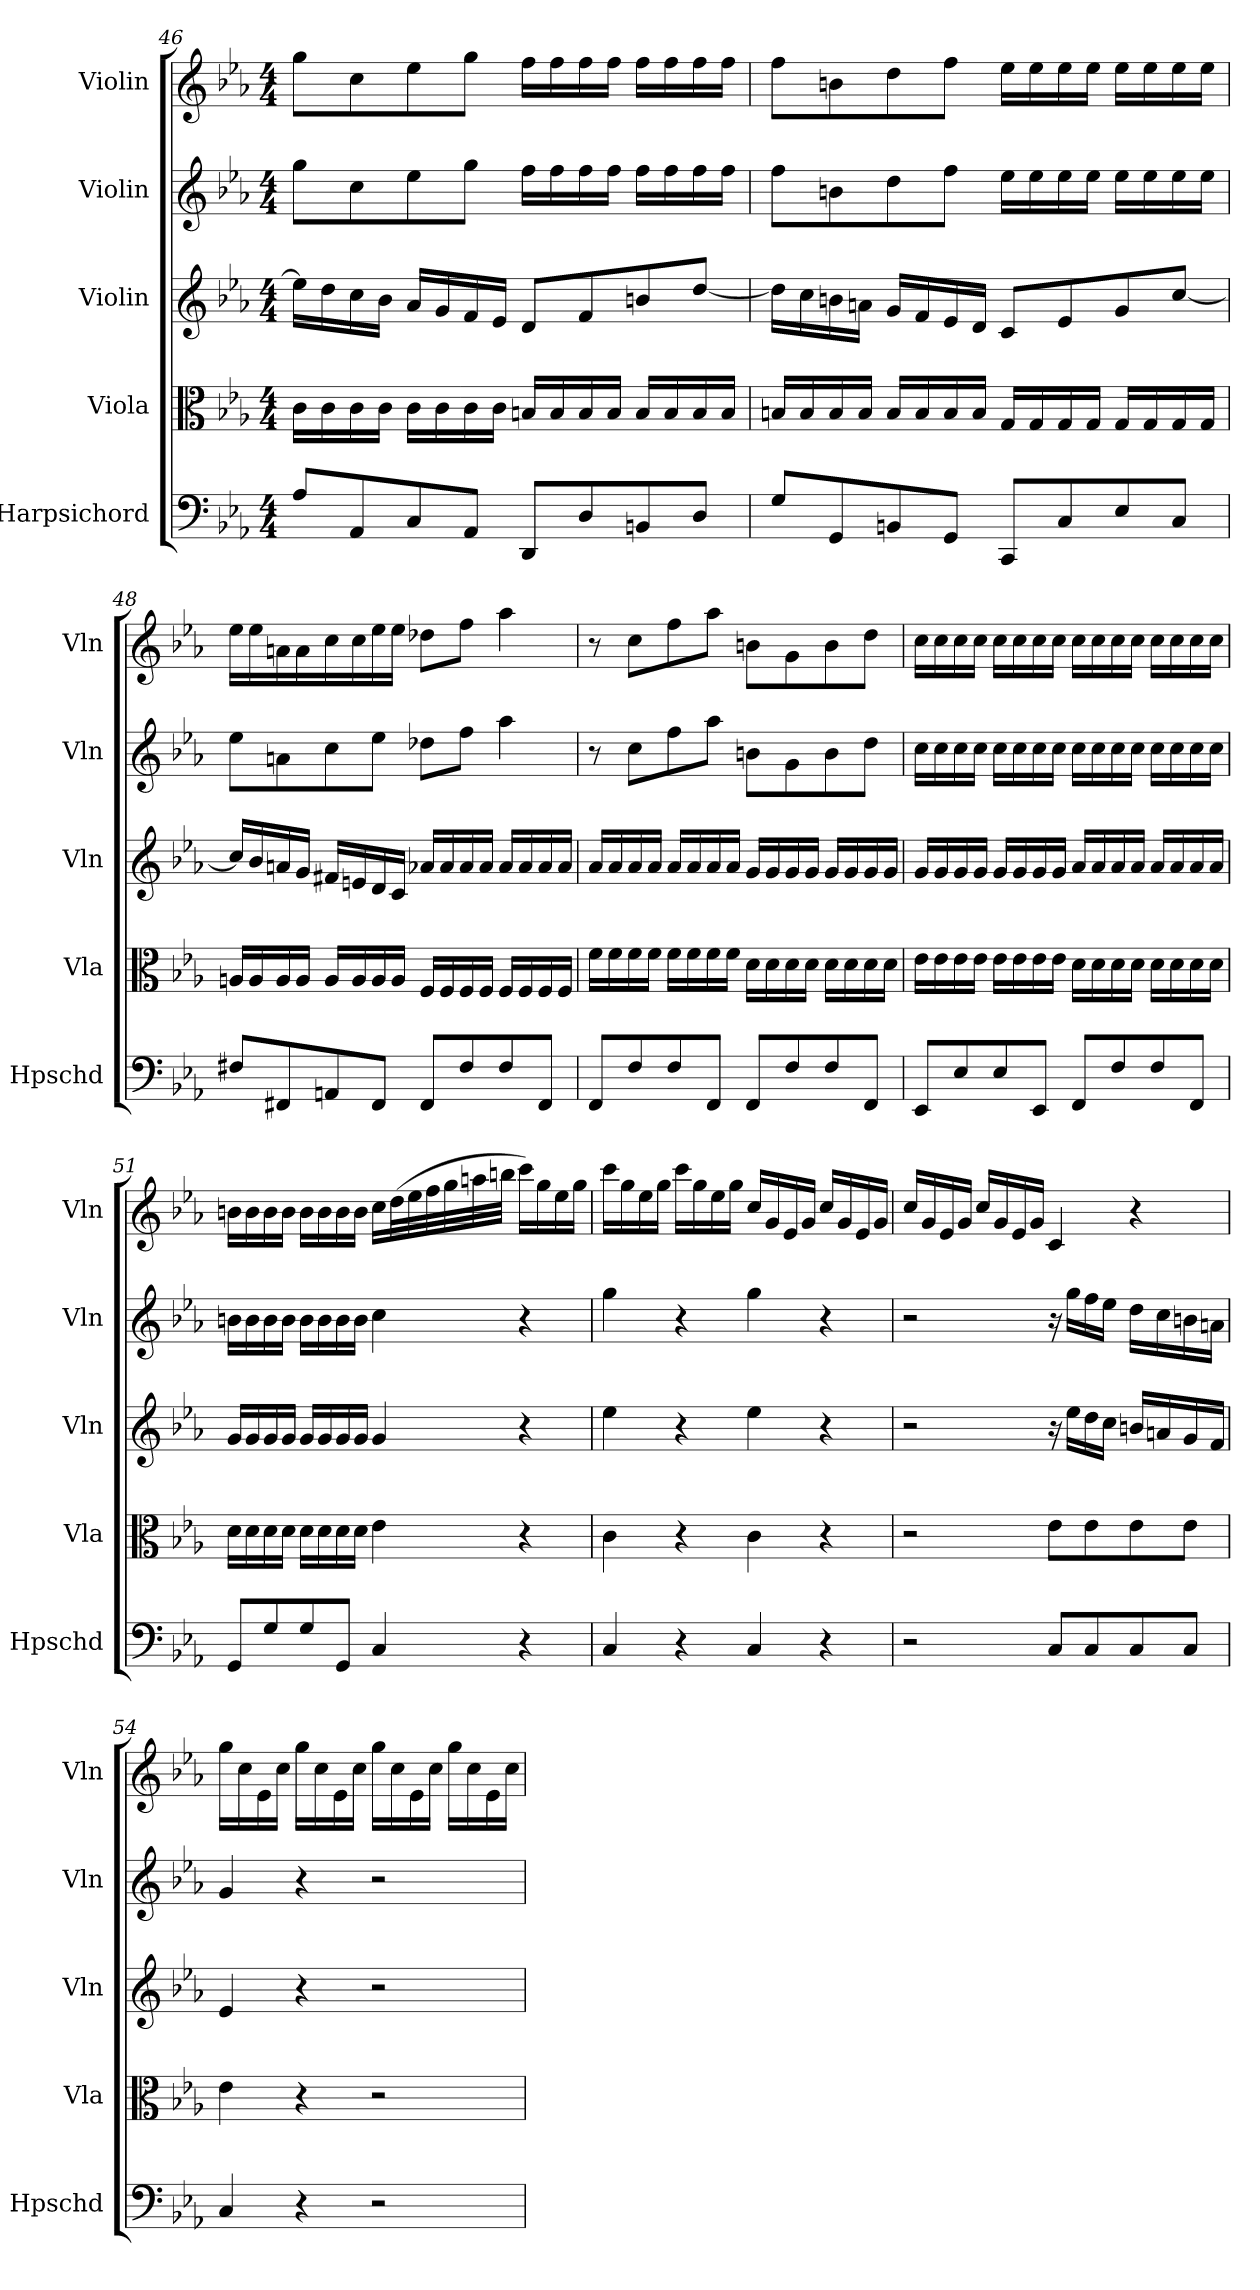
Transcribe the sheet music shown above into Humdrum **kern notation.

**kern	**kern	**kern	**kern	**kern
*part5	*part4	*part3	*part2	*part1
*staff5	*staff4	*staff3	*staff2	*staff1
*I"Harpsichord	*I"Viola	*I"Violin	*I"Violin	*I"Violin
*I'Hpschd	*I'Vla	*I'Vln	*I'Vln	*I'Vln
*clefF4	*clefC3	*clefG2	*clefG2	*clefG2
*k[b-e-a-]	*k[b-e-a-]	*k[b-e-a-]	*k[b-e-a-]	*k[b-e-a-]
*M4/4	*M4/4	*M4/4	*M4/4	*M4/4
=46	=46	=46	=46	=46
8A-/L	16c\LL	16ee-\LL]	8gg\L	8gg\L
.	16c\	16dd\	.	.
8AA-/	16c\	16cc\	8cc\	8cc\
.	16c\JJ	16b-\JJ	.	.
8C/	16c\LL	16a-/LL	8ee-\	8ee-\
.	16c\	16g/	.	.
8AA-/J	16c\	16f/	8gg\J	8gg\J
.	16c\JJ	16e-/JJ	.	.
8DD/L	16Bn/LL	8d/L	16ff\LL	16ff\LL
.	16B/	.	16ff\	16ff\
8D/	16B/	8f/	16ff\	16ff\
.	16B/JJ	.	16ff\JJ	16ff\JJ
8BBn/	16B/LL	8bn/	16ff\LL	16ff\LL
.	16B/	.	16ff\	16ff\
8D/J	16B/	[8dd/J	16ff\	16ff\
.	16B/JJ	.	16ff\JJ	16ff\JJ
=47	=47	=47	=47	=47
8G/L	16Bn/LL	16dd\LL]	8ff\L	8ff\L
.	16B/	16cc\	.	.
8GG/	16B/	16bn\	8bn\	8bn\
.	16B/JJ	16an\JJ	.	.
8BBn/	16B/LL	16g/LL	8dd\	8dd\
.	16B/	16f/	.	.
8GG/J	16B/	16e-/	8ff\J	8ff\J
.	16B/JJ	16d/JJ	.	.
8CC/L	16G/LL	8c/L	16ee-\LL	16ee-\LL
.	16G/	.	16ee-\	16ee-\
8C/	16G/	8e-/	16ee-\	16ee-\
.	16G/JJ	.	16ee-\JJ	16ee-\JJ
8E-/	16G/LL	8g/	16ee-\LL	16ee-\LL
.	16G/	.	16ee-\	16ee-\
8C/J	16G/	[8cc/J	16ee-\	16ee-\
.	16G/JJ	.	16ee-\JJ	16ee-\JJ
=48	=48	=48	=48	=48
8F#X/L	16An/LL	16cc/LL]	8ee-\L	16ee-\LL
.	16A/	16b-/	.	16ee-\
8FF#X/	16A/	16an/	8an\	16an\
.	16A/JJ	16g/JJ	.	16a\
8AAn/	16A/LL	16f#X/LL	8cc\	16cc\
.	16A/	16en/	.	16cc\
8FF#/J	16A/	16d/	8ee-\J	16ee-\
.	16A/JJ	16c/JJ	.	16ee-\JJ
8FF#/L	16F/LL	16a-X/LL	8dd-X\L	8dd-X\L
.	16F/	16a-/	.	.
8F#/	16F/	16a-/	8ff\J	8ff\J
.	16F/JJ	16a-/JJ	.	.
8F#/	16F/LL	16a-/LL	4aa-\	4aa-\
.	16F/	16a-/	.	.
8FF#/J	16F/	16a-/	.	.
.	16F/JJ	16a-/JJ	.	.
=49	=49	=49	=49	=49
8FF/L	16f\LL	16a-/LL	8r	8r
.	16f\	16a-/	.	.
8F/	16f\	16a-/	8cc\L	8cc\L
.	16f\JJ	16a-/JJ	.	.
8F/	16f\LL	16a-/LL	8ff\	8ff\
.	16f\	16a-/	.	.
8FF/J	16f\	16a-/	8aa-\J	8aa-\J
.	16f\JJ	16a-/JJ	.	.
8FF/L	16d\LL	16g/LL	8bn\L	8bn\L
.	16d\	16g/	.	.
8F/	16d\	16g/	8g\	8g\
.	16d\JJ	16g/JJ	.	.
8F/	16d\LL	16g/LL	8b\	8b\
.	16d\	16g/	.	.
8FF/J	16d\	16g/	8dd\J	8dd\J
.	16d\JJ	16g/JJ	.	.
=50	=50	=50	=50	=50
8EE-/L	16e-\LL	16g/LL	16cc\LL	16cc\LL
.	16e-\	16g/	16cc\	16cc\
8E-/	16e-\	16g/	16cc\	16cc\
.	16e-\JJ	16g/JJ	16cc\JJ	16cc\JJ
8E-/	16e-\LL	16g/LL	16cc\LL	16cc\LL
.	16e-\	16g/	16cc\	16cc\
8EE-/J	16e-\	16g/	16cc\	16cc\
.	16e-\JJ	16g/JJ	16cc\JJ	16cc\JJ
8FF/L	16d\LL	16a-/LL	16cc\LL	16cc\LL
.	16d\	16a-/	16cc\	16cc\
8F/	16d\	16a-/	16cc\	16cc\
.	16d\JJ	16a-/JJ	16cc\JJ	16cc\JJ
8F/	16d\LL	16a-/LL	16cc\LL	16cc\LL
.	16d\	16a-/	16cc\	16cc\
8FF/J	16d\	16a-/	16cc\	16cc\
.	16d\JJ	16a-/JJ	16cc\JJ	16cc\JJ
=51	=51	=51	=51	=51
8GG/L	16d\LL	16g/LL	16bn\LL	16bn\LL
.	16d\	16g/	16b\	16b\
8G/	16d\	16g/	16b\	16b\
.	16d\JJ	16g/JJ	16b\JJ	16b\JJ
8G/	16d\LL	16g/LL	16b\LL	16b\LL
.	16d\	16g/	16b\	16b\
8GG/J	16d\	16g/	16b\	16b\
.	16d\JJ	16g/JJ	16b\JJ	16b\JJ
4C/	4e-\	4g/	4cc\	16cc\LL
.	.	.	.	(32dd\L
.	.	.	.	32ee-\
.	.	.	.	32ff\
.	.	.	.	32gg\
.	.	.	.	32aan\
.	.	.	.	32bbn\JJJ
4r	4r	4r	4r	16ccc\LL)
.	.	.	.	16gg\
.	.	.	.	16ee-\
.	.	.	.	16gg\JJ
=52	=52	=52	=52	=52
4C/	4c\	4ee-\	4gg\	16ccc\LL
.	.	.	.	16gg\
.	.	.	.	16ee-\
.	.	.	.	16gg\JJ
4r	4r	4r	4r	16ccc\LL
.	.	.	.	16gg\
.	.	.	.	16ee-\
.	.	.	.	16gg\JJ
4C/	4c\	4ee-\	4gg\	16cc/LL
.	.	.	.	16g/
.	.	.	.	16e-/
.	.	.	.	16g/JJ
4r	4r	4r	4r	16cc/LL
.	.	.	.	16g/
.	.	.	.	16e-/
.	.	.	.	16g/JJ
=53	=53	=53	=53	=53
2r	2r	2r	2r	16cc/LL
.	.	.	.	16g/
.	.	.	.	16e-/
.	.	.	.	16g/JJ
.	.	.	.	16cc/LL
.	.	.	.	16g/
.	.	.	.	16e-/
.	.	.	.	16g/JJ
8C/L	8e-\L	16r	16r	4c/
.	.	16ee-\LL	16gg\LL	.
8C/	8e-\	16dd\	16ff\	.
.	.	16cc\JJ	16ee-\JJ	.
8C/	8e-\	16bn/LL	16dd\LL	4r
.	.	16an/	16cc\	.
8C/J	8e-\J	16g/	16bn\	.
.	.	16f/JJ	16an\JJ	.
=54	=54	=54	=54	=54
4C/	4e-\	4e-/	4g/	16gg\LL
.	.	.	.	16cc\
.	.	.	.	16e-\
.	.	.	.	16cc\JJ
4r	4r	4r	4r	16gg\LL
.	.	.	.	16cc\
.	.	.	.	16e-\
.	.	.	.	16cc\JJ
2r	2r	2r	2r	16gg\LL
.	.	.	.	16cc\
.	.	.	.	16e-\
.	.	.	.	16cc\JJ
.	.	.	.	16gg\LL
.	.	.	.	16cc\
.	.	.	.	16e-\
.	.	.	.	16cc\JJ
=	=	=	=	=
*-	*-	*-	*-	*-
